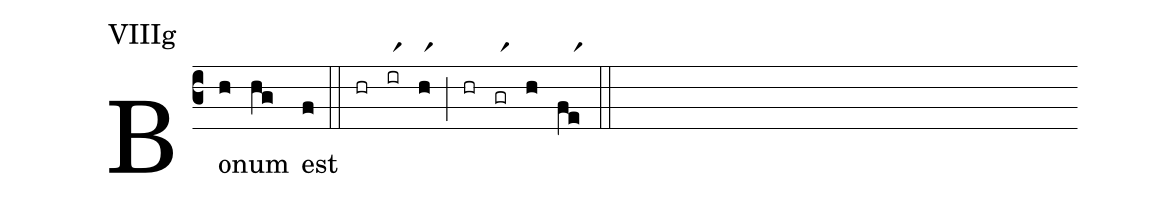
annotation: VIIIg;
%%
(c3)Bo(h)num(hg) est(f) (::) (hr)(irr1)(hr1)(;)(hr)(grr1)(h)(fer1)(::)
